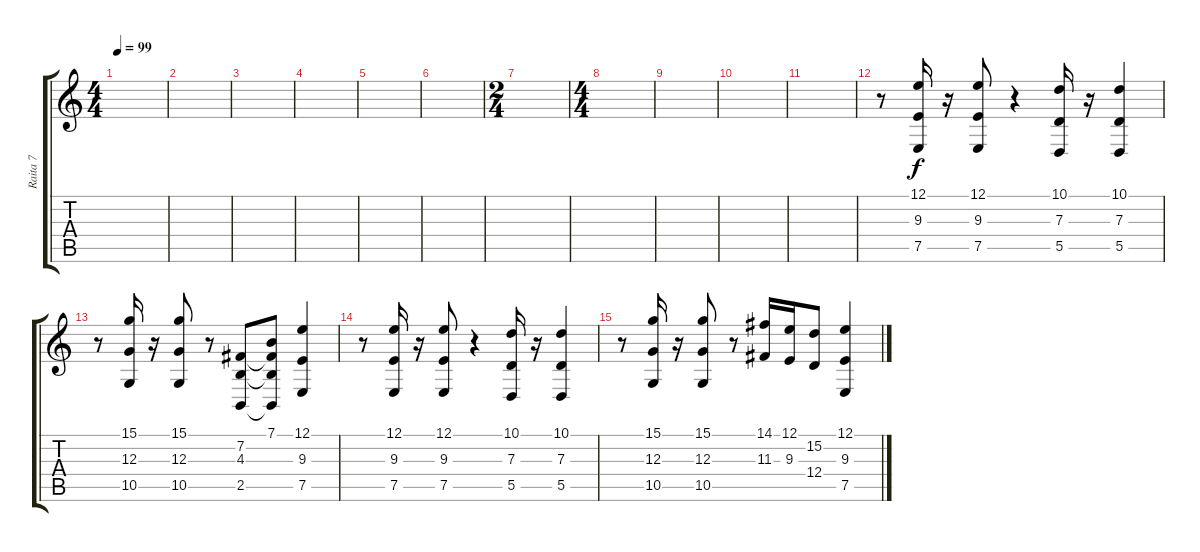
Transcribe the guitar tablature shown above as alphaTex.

\track ("Raita 7" "Raita 7") {instrument lead1square}
\staff {score tabs}
\tuning (E4 B3 G3 D3 A2 E2) {hide}
\ts (4 4)
\tempo 99
\clef g2
\ks c
|
|
|
|
|
|
\ts (2 4)
|
\ts (4 4)
|
|
|
|
r.8 (12.1 9.3 7.5).16 r.16 (12.1 9.3 7.5).8 r.4 (10.1 7.3 5.5).16 r.16 (10.1 7.3 5.5).4 |
r.8 (15.1 12.3 10.5).16 r.16 (15.1 12.3 10.5).8 r.8 (7.2 4.3 2.5).8 (7.1 7.2{t} 4.3{t} 2.5{t}).8 (12.1 9.3 7.5).4 |
r.8 (12.1 9.3 7.5).16 r.16 (12.1 9.3 7.5).8 r.4 (10.1 7.3 5.5).16 r.16 (10.1 7.3 5.5).4 |
r.8 (15.1 12.3 10.5).16 r.16 (15.1 12.3 10.5).8 r.8 (14.1 11.3).16 (12.1 9.3).16 (15.2 12.4).8 (12.1 9.3 7.5).4
